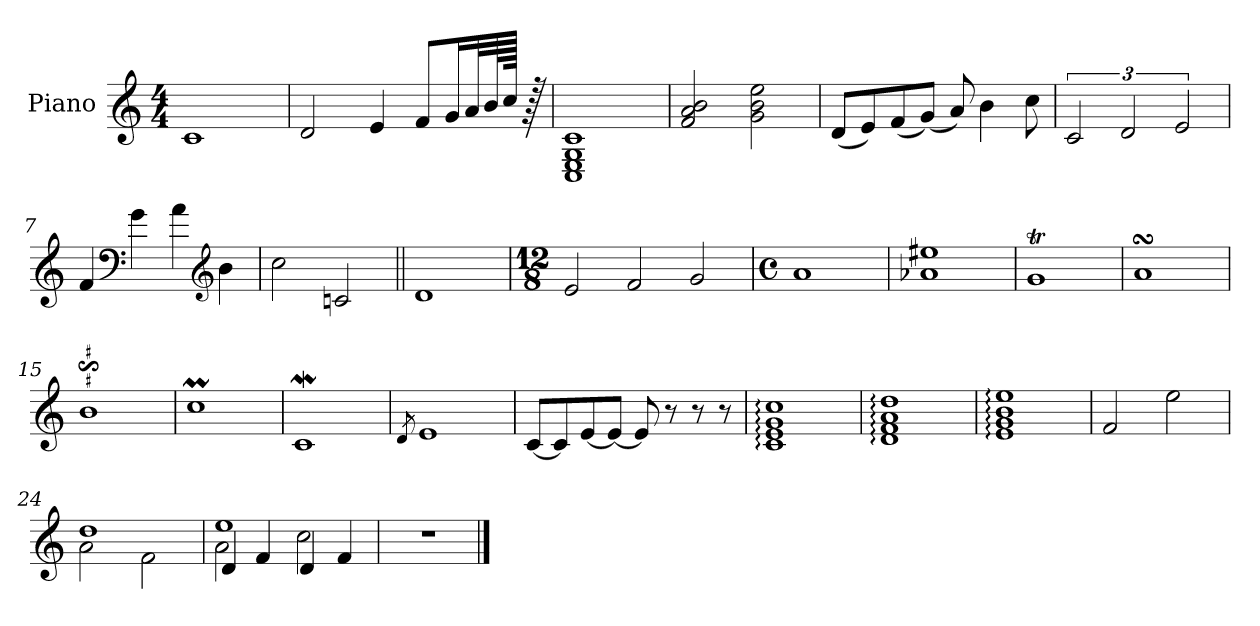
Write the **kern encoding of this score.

**kern
*part1
*staff1
*I"Piano
*I'Pno.
*clefG2
*k[]
*M4/4
=1
1c
=2
2d/
4e/
8f/L
16g/L
32a/L
64b/L
128cc/JJJJk
128r
=3
1C 1E 1G 1c
=4
2f/ 2a/ 2b/
2g\ 2b\ 2ee\
=5
(<8d/L
8e/)
(<8f/
(<8g/J)
8a/)
4b\
8cc\
=6
3c/
3d/
3e/
=7
4f/
*clefF4
4g\
4a\
*clefG2
4b\
=8
2cc\
2cn/
!!LO:LB:g=z
=9||
*k[]
1d
=10
*M12/8
2e/
2f/
2g/
=11
*M4/4
*met(c)
1a
=12
1a-X 1ee#X
=13
1gT
=14
1asSSS
=15
1bs$sS
=16
1ccM
=17
1cw
=18
8qd/
1e
=19
[8c/L
8c/]
[8e/
8e/J_
8e/]
8r
8r
8r
=20
1c: 1e: 1g: 1cc:
=21
1d: 1f: 1a: 1dd:
!!LO:LB:g=z
=22
1e: 1g: 1b: 1ee:
=23
2f/
2ee\
=24
*^
1dd	2a\
.	2f\
=25	=25
*	*^
1ee	2a\	4d/
.	.	4f/
.	2cc\	4d/
.	.	4f/
*v	*v	*v
=26
1r
==
*-
